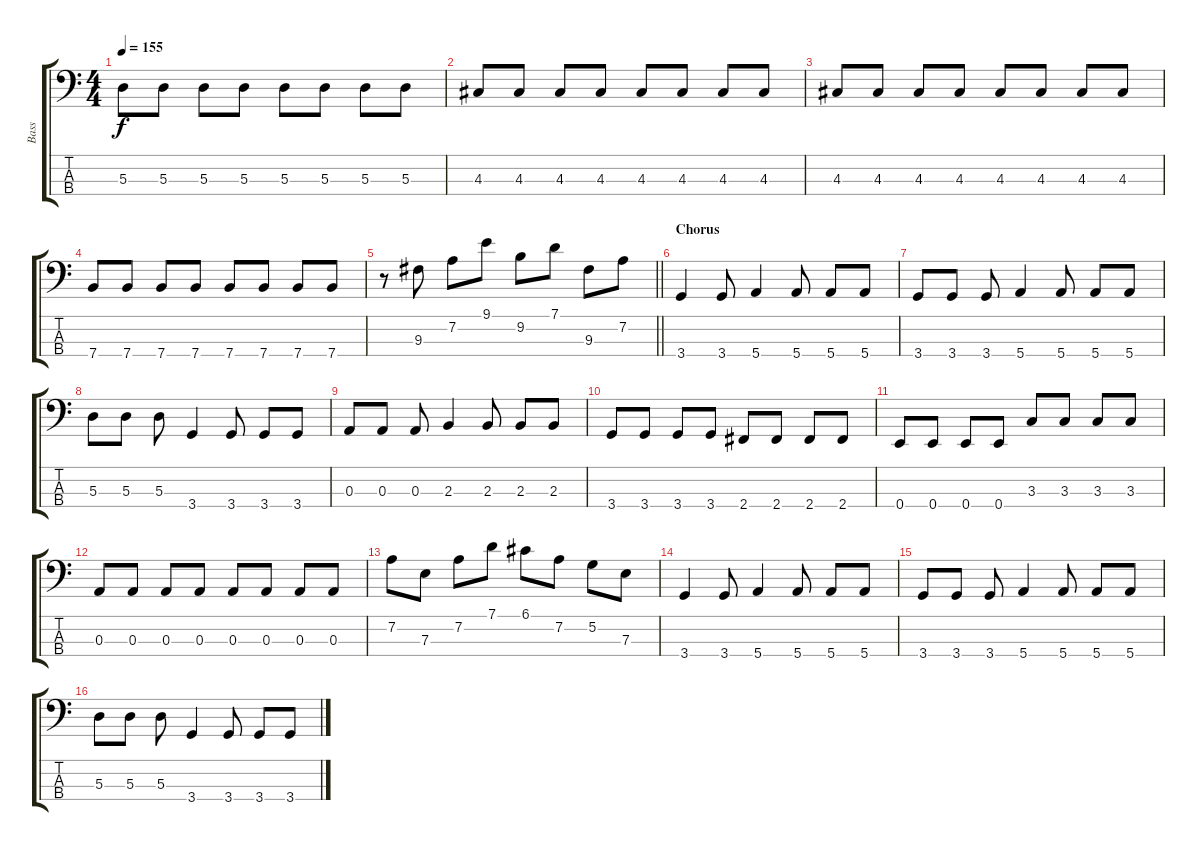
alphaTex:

\track ("Bass" "Bass") {instrument electricbasspick}
\staff {score tabs}
\tuning (G2 D2 A1 E1) {hide}
\ts (4 4)
\tempo 155
\clef f4
\ks c
5.3.8{dy f} 5.3.8 5.3.8 5.3.8 5.3.8 5.3.8 5.3.8 5.3.8 |
4.3.8 4.3.8 4.3.8 4.3.8 4.3.8 4.3.8 4.3.8 4.3.8 |
4.3.8 4.3.8 4.3.8 4.3.8 4.3.8 4.3.8 4.3.8 4.3.8 |
7.4.8 7.4.8 7.4.8 7.4.8 7.4.8 7.4.8 7.4.8 7.4.8 |
\barLineRight lightlight
r.8 9.3.8 7.2.8 9.1.8 9.2.8 7.1.8 9.3.8 7.2.8 |
\section ("" "Chorus")
3.4.4 3.4.8 5.4.4 5.4.8 5.4.8 5.4.8 |
3.4.8 3.4.8 3.4.8 5.4.4 5.4.8 5.4.8 5.4.8 |
5.3.8 5.3.8 5.3.8 3.4.4 3.4.8 3.4.8 3.4.8 |
0.3.8 0.3.8 0.3.8 2.3.4 2.3.8 2.3.8 2.3.8 |
3.4.8 3.4.8 3.4.8 3.4.8 2.4.8 2.4.8 2.4.8 2.4.8 |
0.4.8 0.4.8 0.4.8 0.4.8 3.3.8 3.3.8 3.3.8 3.3.8 |
0.3.8 0.3.8 0.3.8 0.3.8 0.3.8 0.3.8 0.3.8 0.3.8 |
7.2.8 7.3.8 7.2.8 7.1.8 6.1.8 7.2.8 5.2.8 7.3.8 |
3.4.4 3.4.8 5.4.4 5.4.8 5.4.8 5.4.8 |
3.4.8 3.4.8 3.4.8 5.4.4 5.4.8 5.4.8 5.4.8 |
5.3.8 5.3.8 5.3.8 3.4.4 3.4.8 3.4.8 3.4.8
